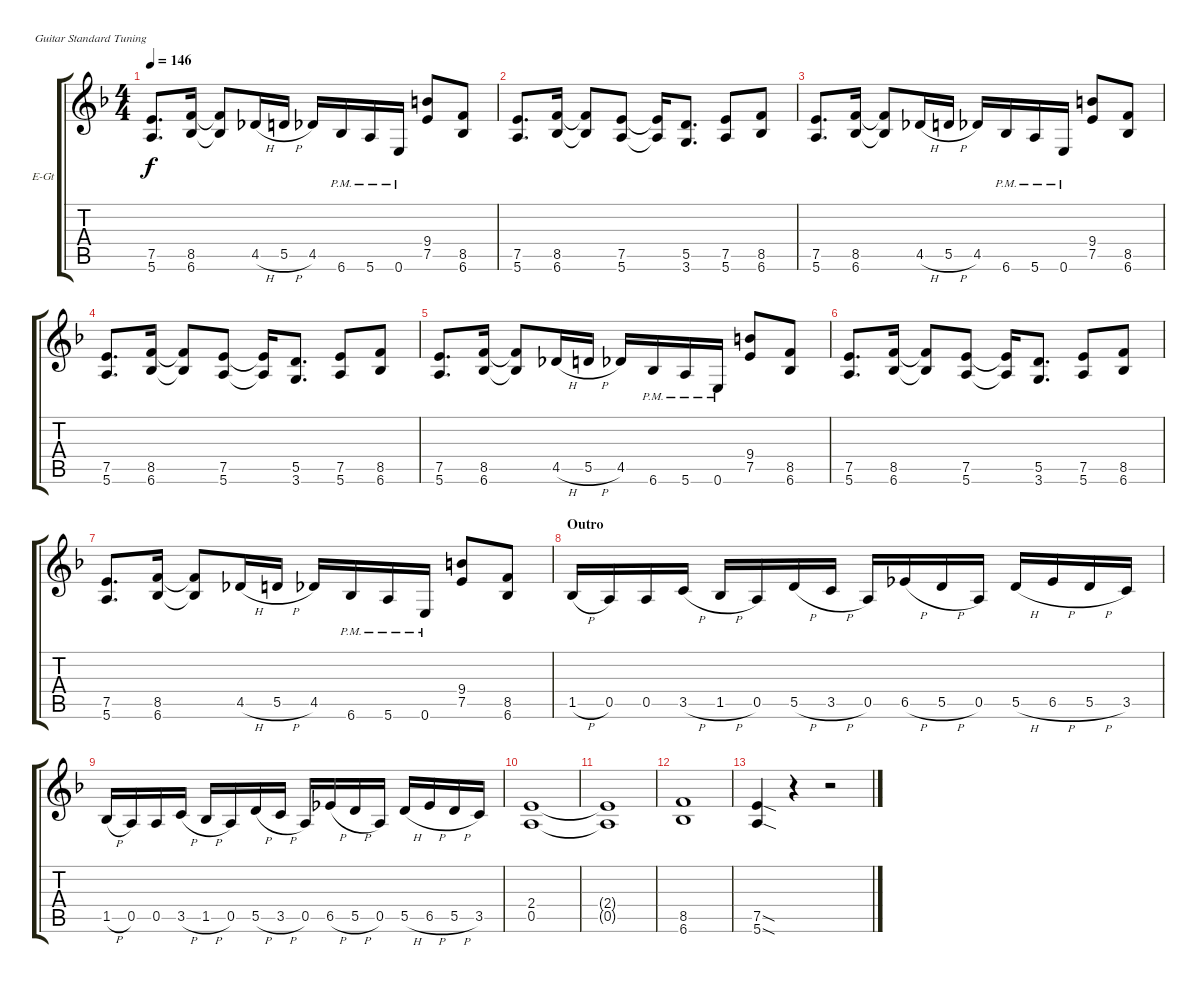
\defaultSystemsLayout 4
\bracketExtendMode groupsimilarinstruments
\firstSystemTrackNameOrientation horizontal
\otherSystemsTrackNameOrientation horizontal
\track ("Dave Mustaine (Rhythm 1)" "E-Gt") {instrument distortionguitar}
\staff {score tabs}
\tuning (E4 B3 G3 D3 A2 E2)
\ts (4 4)
\tempo 146
\clef g2
\ks dminor
(7.5 5.6).8{d dy f} (8.5 6.6).16 (8.5{t} 6.6{t}).8 4.5{h}.16 5.5{h}.16 4.5.16 6.6{pm}.16 5.6{pm}.16 0.6{pm}.16 (9.4 7.5).8 (8.5 6.6).8 |
(7.5 5.6).8{d} (8.5 6.6).16 (8.5{t} 6.6{t}).8 (7.5 5.6).8 (7.5{t} 5.6{t}).16 (5.5 3.6).8{d} (7.5 5.6).8 (8.5 6.6).8 |
(7.5 5.6).8{d} (8.5 6.6).16 (8.5{t} 6.6{t}).8 4.5{h}.16 5.5{h}.16 4.5.16 6.6{pm}.16 5.6{pm}.16 0.6{pm}.16 (9.4 7.5).8 (8.5 6.6).8 |
(7.5 5.6).8{d} (8.5 6.6).16 (8.5{t} 6.6{t}).8 (7.5 5.6).8 (7.5{t} 5.6{t}).16 (5.5 3.6).8{d} (7.5 5.6).8 (8.5 6.6).8 |
(7.5 5.6).8{d} (8.5 6.6).16 (8.5{t} 6.6{t}).8 4.5{h}.16 5.5{h}.16 4.5.16 6.6{pm}.16 5.6{pm}.16 0.6{pm}.16 (9.4 7.5).8 (8.5 6.6).8 |
(7.5 5.6).8{d} (8.5 6.6).16 (8.5{t} 6.6{t}).8 (7.5 5.6).8 (7.5{t} 5.6{t}).16 (5.5 3.6).8{d} (7.5 5.6).8 (8.5 6.6).8 |
(7.5 5.6).8{d} (8.5 6.6).16 (8.5{t} 6.6{t}).8 4.5{h}.16 5.5{h}.16 4.5.16 6.6{pm}.16 5.6{pm}.16 0.6{pm}.16 (9.4 7.5).8 (8.5 6.6).8 |
\section ("" "Outro")
1.5{h}.16 0.5.16 0.5.16 3.5{h}.16 1.5{h}.16 0.5.16 5.5{h}.16 3.5{h}.16 0.5.16 6.5{h}.16 5.5{h}.16 0.5.16 5.5{h}.16 6.5{h}.16 5.5{h}.16 3.5.16 |
1.5{h}.16 0.5.16 0.5.16 3.5{h}.16 1.5{h}.16 0.5.16 5.5{h}.16 3.5{h}.16 0.5.16 6.5{h}.16 5.5{h}.16 0.5.16 5.5{h}.16 6.5{h}.16 5.5{h}.16 3.5.16 |
(2.4 0.5).1 |
(2.4{t} 0.5{t}).1 |
(8.5 6.6).1 |
(7.5{sod} 5.6{sod}).4 r.4 r.2
